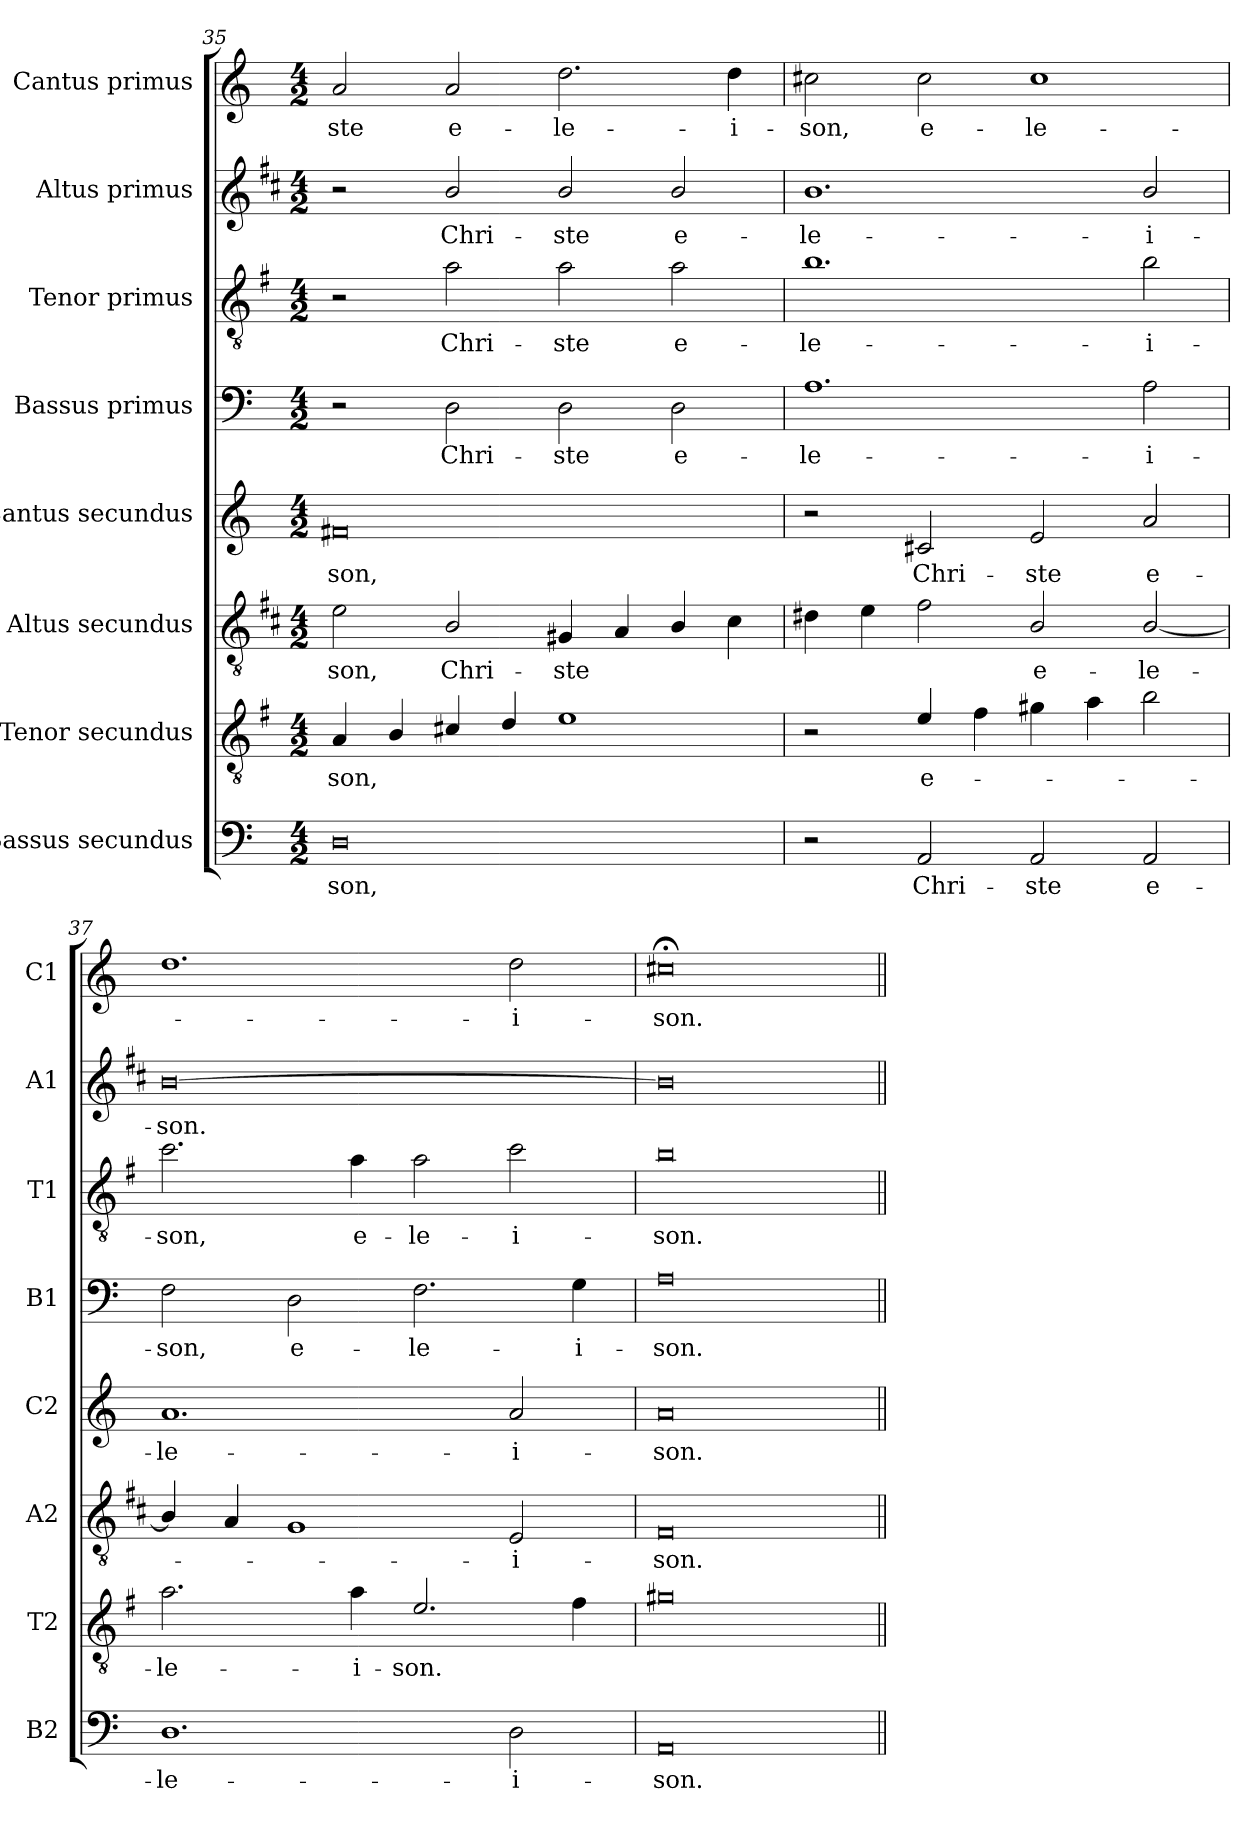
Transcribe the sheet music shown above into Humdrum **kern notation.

**kern	**text	**kern	**text	**kern	**text	**kern	**text	**kern	**text	**kern	**text	**kern	**text	**kern	**text
*part8	*part8	*part7	*part7	*part6	*part6	*part5	*part5	*part4	*part4	*part3	*part3	*part2	*part2	*part1	*part1
*staff8	*staff8	*staff7	*staff7	*staff6	*staff6	*staff5	*staff5	*staff4	*staff4	*staff3	*staff3	*staff2	*staff2	*staff1	*staff1
*I"Bassus secundus	*	*I"Tenor secundus	*	*I"Altus secundus	*	*I"Cantus secundus	*	*I"Bassus primus	*	*I"Tenor primus	*	*I"Altus primus	*	*I"Cantus primus	*
*I'B2	*	*I'T2	*	*I'A2	*	*I'C2	*	*I'B1	*	*I'T1	*	*I'A1	*	*I'C1	*
*clefF4	*	*clefGv2	*	*clefGv2	*	*clefG2	*	*clefF4	*	*clefGv2	*	*clefG2	*	*clefG2	*
*	*	*ITrd4c7	*	*ITrd1c2	*	*	*	*	*	*ITrd4c7	*	*ITrd1c2	*	*	*
*k[]	*	*k[]	*	*k[]	*	*k[]	*	*k[]	*	*k[]	*	*k[]	*	*k[]	*
*C:	*	*C:	*	*C:	*	*C:	*	*C:	*	*C:	*	*C:	*	*C:	*
*M4/2	*	*M4/2	*	*M4/2	*	*M4/2	*	*M4/2	*	*M4/2	*	*M4/2	*	*M4/2	*
=35	=35	=35	=35	=35	=35	=35	=35	=35	=35	=35	=35	=35	=35	=35	=35
!	!LO:LY:b	!	!LO:LY:b	!	!LO:LY:b	!	!LO:LY:b	!	!	!	!	!	!	!	!LO:LY:b
0D	-son,	4D/	-son,	2d\	-son,	0f#X	-son,	2r	.	2r	.	2r	.	2a/	-ste
.	.	4E/	.	.	.	.	.	.	.	.	.	.	.	.	.
!	!	!	!	!	!LO:LY:b	!	!	!	!LO:LY:b	!	!LO:LY:b	!	!LO:LY:b	!	!LO:LY:b
.	.	4F#X/	.	2A/	Chri-	.	.	2D\	Chri-	2d\	Chri-	2a/	Chri-	2a/	e-
.	.	4G/	.	.	.	.	.	.	.	.	.	.	.	.	.
!	!	!	!	!	!LO:LY:b	!	!	!	!LO:LY:b	!	!LO:LY:b	!	!LO:LY:b	!	!LO:LY:b
.	.	1A	.	4F#X/	-ste	.	.	2D\	-ste	2d\	-ste	2a/	-ste	2.dd\	-le-
.	.	.	.	4G/	.	.	.	.	.	.	.	.	.	.	.
!	!	!	!	!	!	!	!	!	!LO:LY:b	!	!LO:LY:b	!	!LO:LY:b	!	!
.	.	.	.	4A/	.	.	.	2D\	e-	2d\	e-	2a/	e-	.	.
!	!	!	!	!	!	!	!	!	!	!	!	!	!	!	!LO:LY:b
.	.	.	.	4B\	.	.	.	.	.	.	.	.	.	4dd\	-i-
=36	=36	=36	=36	=36	=36	=36	=36	=36	=36	=36	=36	=36	=36	=36	=36
!	!	!	!	!	!	!	!	!	!LO:LY:b	!	!LO:LY:b	!	!LO:LY:b	!	!LO:LY:b
2r	.	2r	.	4c#X\	.	2r	.	1.A	-le-	1.e	-le-	1.a	-le-	2cc#X\	-son,
.	.	.	.	4d\	.	.	.	.	.	.	.	.	.	.	.
!	!LO:LY:b	!	!LO:LY:b	!	!	!	!LO:LY:b	!	!	!	!	!	!	!	!LO:LY:b
2AA/	Chri-	4A/	e-	2e\	.	2c#X/	Chri-	.	.	.	.	.	.	2cc#\	e-
.	.	4B\	.	.	.	.	.	.	.	.	.	.	.	.	.
!	!LO:LY:b	!	!	!	!LO:LY:b	!	!LO:LY:b	!	!	!	!	!	!	!	!LO:LY:b
2AA/	-ste	4c#X\	.	2A/	e-	2e/	-ste	.	.	.	.	.	.	1cc#	-le-
.	.	4d\	.	.	.	.	.	.	.	.	.	.	.	.	.
!	!LO:LY:b	!	!	!	!LO:LY:b	!	!LO:LY:b	!	!LO:LY:b	!	!LO:LY:b	!	!LO:LY:b	!	!
2AA/	e-	2e\	.	[2A/	-le-	2a/	e-	2A\	-i-	2e\	-i-	2a/	-i-	.	.
!!LO:LB:g=z
=37	=37	=37	=37	=37	=37	=37	=37	=37	=37	=37	=37	=37	=37	=37	=37
!	!LO:LY:b	!	!LO:LY:b	!	!	!	!LO:LY:b	!	!LO:LY:b	!	!LO:LY:b	!	!LO:LY:b	!	!
1.D	-le-	2.d\	-le-	4A/]	.	1.a	-le-	2F\	-son,	2.f\	-son,	[0a	-son.	1.dd	.
.	.	.	.	4G/	.	.	.	.	.	.	.	.	.	.	.
!	!	!	!	!	!	!	!	!	!LO:LY:b	!	!	!	!	!	!
.	.	.	.	1F	.	.	.	2D\	e-	.	.	.	.	.	.
!	!	!	!LO:LY:b	!	!	!	!	!	!	!	!LO:LY:b	!	!	!	!
.	.	4d\	-i-	.	.	.	.	.	.	4d\	e-	.	.	.	.
!	!	!	!LO:LY:b	!	!	!	!	!	!LO:LY:b	!	!LO:LY:b	!	!	!	!
.	.	2.A/	-son.	.	.	.	.	2.F\	-le-	2d\	-le-	.	.	.	.
!	!LO:LY:b	!	!	!	!LO:LY:b	!	!LO:LY:b	!	!	!	!LO:LY:b	!	!	!	!LO:LY:b
2D\	-i-	.	.	2D/	-i-	2a/	-i-	.	.	2f\	-i-	.	.	2dd\	-i-
!	!	!	!	!	!	!	!	!	!LO:LY:b	!	!	!	!	!	!
.	.	4B\	.	.	.	.	.	4G\	-i-	.	.	.	.	.	.
=38	=38	=38	=38	=38	=38	=38	=38	=38	=38	=38	=38	=38	=38	=38	=38
!	!LO:LY:b	!	!	!	!LO:LY:b	!	!LO:LY:b	!	!LO:LY:b	!	!LO:LY:b	!	!	!	!LO:LY:b
0AA	-son.	0c#X	.	0E	-son.	0a	-son.	0A	-son.	0e	-son.	0a]	.	0cc#X;<	-son.
=||	=||	=||	=||	=||	=||	=||	=||	=||	=||	=||	=||	=||	=||	=||	=||
*-	*-	*-	*-	*-	*-	*-	*-	*-	*-	*-	*-	*-	*-	*-	*-
